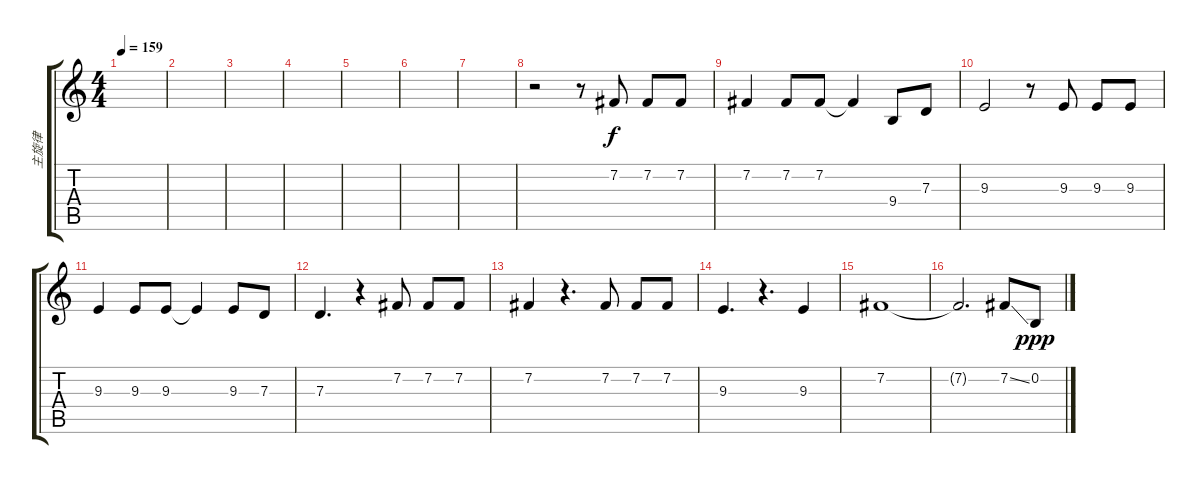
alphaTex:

\track ("主旋律" "主旋律") {instrument fx5brightness}
\staff {score tabs}
\tuning (E4 B3 G3 D3 A2 E2) {hide}
\ts (4 4)
\tempo 159
\clef g2
\ks c
|
|
|
|
|
|
|
r.2 r.8 7.2.8{dy f} 7.2.8 7.2.8 |
7.2.4 7.2.8 7.2.8 7.2{t}.4 9.4.8 7.3.8 |
9.3.2 r.8 9.3.8 9.3.8 9.3.8 |
9.3.4 9.3.8 9.3.8 9.3{t}.4 9.3.8 7.3.8 |
7.3.4{d} r.4 7.2.8 7.2.8 7.2.8 |
7.2.4 r.4{d} 7.2.8 7.2.8 7.2.8 |
9.3.4{d} r.4{d} 9.3.4 |
7.2.1 |
7.2{t}.2{d} 7.2{ss}.8 0.2.8{dy ppp}
